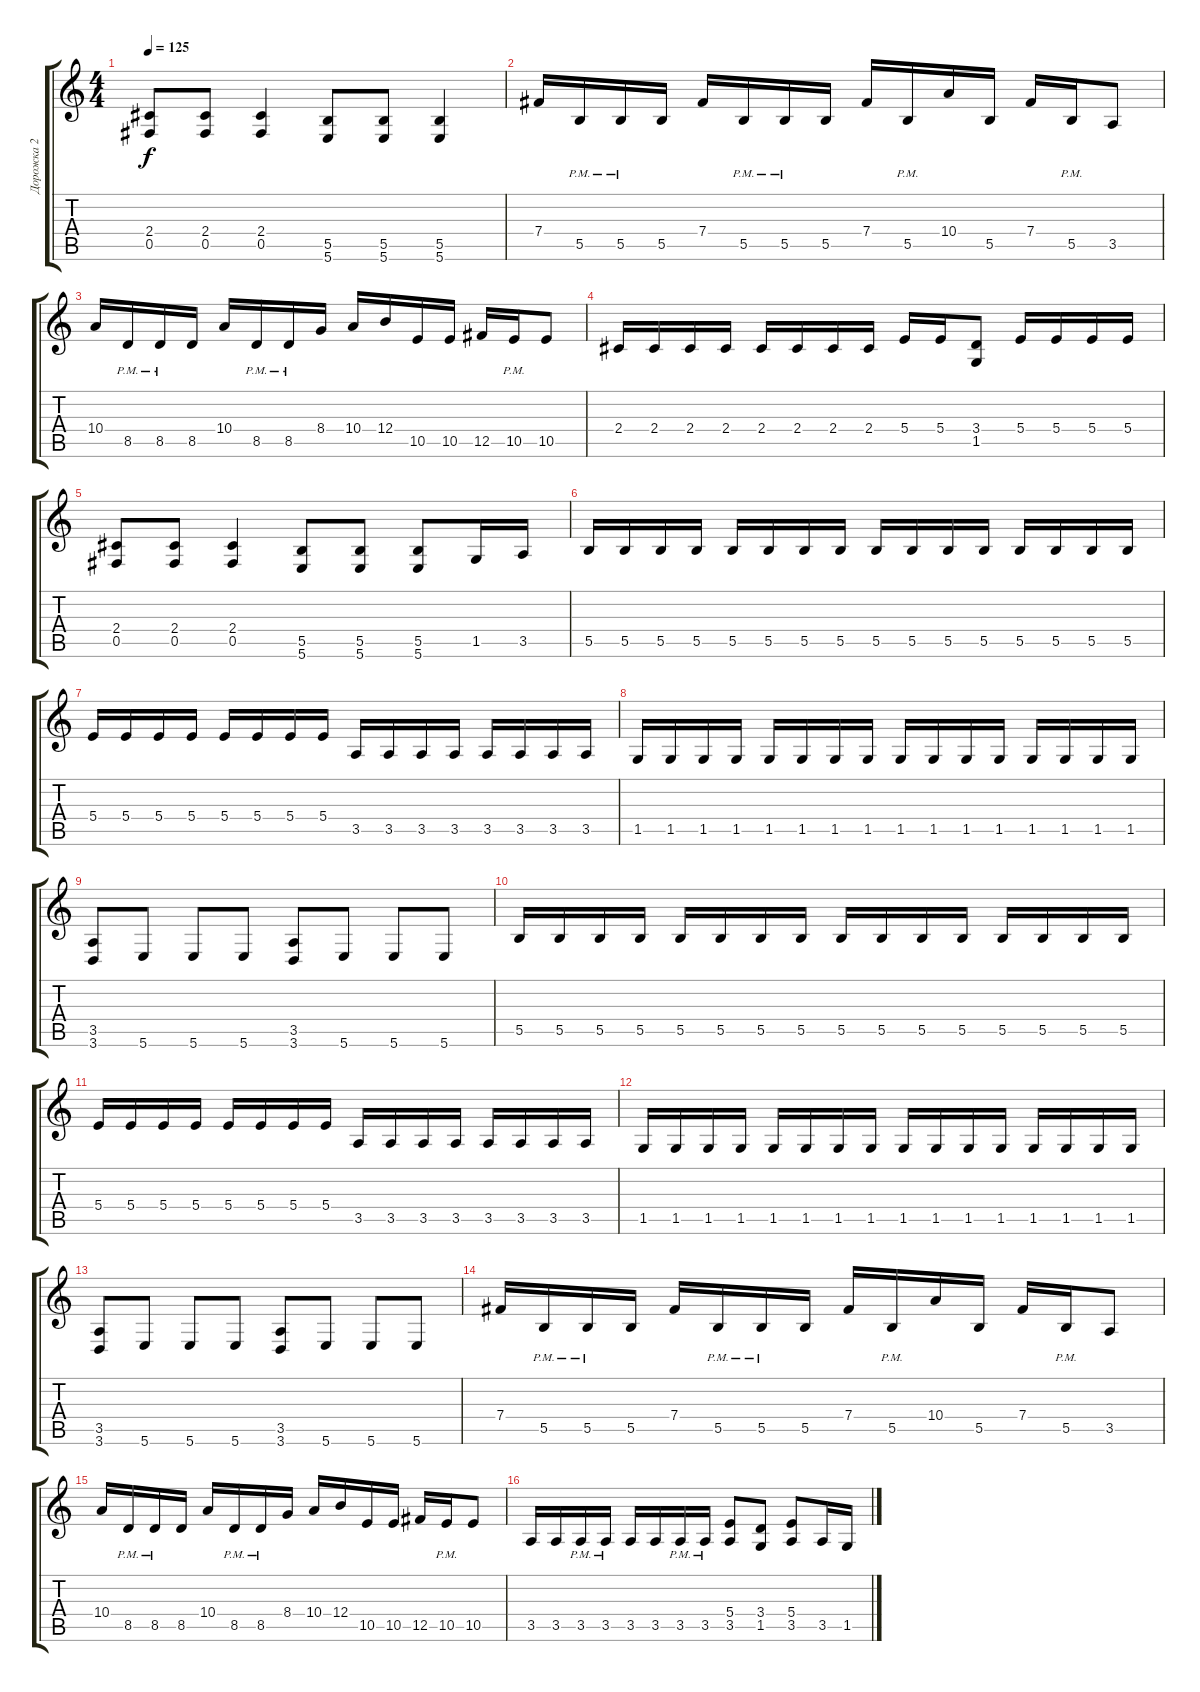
\track ("Дорожка 2" "Дорожка 2") {instrument distortionguitar}
\staff {score tabs}
\tuning (Db4 Ab3 E3 B2 Gb2 B1) {hide}
\ts (4 4)
\tempo 125
\clef g2
\ks c
(2.4 0.5).8{dy f} (2.4 0.5).8 (2.4 0.5).4 (5.5 5.6).8 (5.5 5.6).8 (5.5 5.6).4 |
7.4.16 5.5{pm}.16 5.5{pm}.16 5.5.16 7.4.16 5.5{pm}.16 5.5{pm}.16 5.5.16 7.4.16 5.5{pm}.16 10.4.16 5.5.16 7.4.16 5.5{pm}.16 3.5.8 |
10.4.16 8.5{pm}.16 8.5{pm}.16 8.5.16 10.4.16 8.5{pm}.16 8.5{pm}.16 8.4.16 10.4.16 12.4.16 10.5.16 10.5.16 12.5.16 10.5{pm}.16 10.5.8 |
2.4.16 2.4.16 2.4.16 2.4.16 2.4.16 2.4.16 2.4.16 2.4.16 5.4.16 5.4.16 (3.4 1.5).8 5.4.16 5.4.16 5.4.16 5.4.16 |
(2.4 0.5).8 (2.4 0.5).8 (2.4 0.5).4 (5.5 5.6).8 (5.5 5.6).8 (5.5 5.6).8 1.5.16 3.5.16 |
5.5.16 5.5.16 5.5.16 5.5.16 5.5.16 5.5.16 5.5.16 5.5.16 5.5.16 5.5.16 5.5.16 5.5.16 5.5.16 5.5.16 5.5.16 5.5.16 |
5.4.16 5.4.16 5.4.16 5.4.16 5.4.16 5.4.16 5.4.16 5.4.16 3.5.16 3.5.16 3.5.16 3.5.16 3.5.16 3.5.16 3.5.16 3.5.16 |
1.5.16 1.5.16 1.5.16 1.5.16 1.5.16 1.5.16 1.5.16 1.5.16 1.5.16 1.5.16 1.5.16 1.5.16 1.5.16 1.5.16 1.5.16 1.5.16 |
(3.5 3.6).8 5.6.8 5.6.8 5.6.8 (3.5 3.6).8 5.6.8 5.6.8 5.6.8 |
5.5.16 5.5.16 5.5.16 5.5.16 5.5.16 5.5.16 5.5.16 5.5.16 5.5.16 5.5.16 5.5.16 5.5.16 5.5.16 5.5.16 5.5.16 5.5.16 |
5.4.16 5.4.16 5.4.16 5.4.16 5.4.16 5.4.16 5.4.16 5.4.16 3.5.16 3.5.16 3.5.16 3.5.16 3.5.16 3.5.16 3.5.16 3.5.16 |
1.5.16 1.5.16 1.5.16 1.5.16 1.5.16 1.5.16 1.5.16 1.5.16 1.5.16 1.5.16 1.5.16 1.5.16 1.5.16 1.5.16 1.5.16 1.5.16 |
(3.5 3.6).8 5.6.8 5.6.8 5.6.8 (3.5 3.6).8 5.6.8 5.6.8 5.6.8 |
7.4.16 5.5{pm}.16 5.5{pm}.16 5.5.16 7.4.16 5.5{pm}.16 5.5{pm}.16 5.5.16 7.4.16 5.5{pm}.16 10.4.16 5.5.16 7.4.16 5.5{pm}.16 3.5.8 |
10.4.16 8.5{pm}.16 8.5{pm}.16 8.5.16 10.4.16 8.5{pm}.16 8.5{pm}.16 8.4.16 10.4.16 12.4.16 10.5.16 10.5.16 12.5.16 10.5{pm}.16 10.5.8 |
3.5.16 3.5.16 3.5{pm}.16 3.5{pm}.16 3.5.16 3.5.16 3.5{pm}.16 3.5{pm}.16 (5.4 3.5).8 (3.4 1.5).8 (5.4 3.5).8 3.5.16 1.5.16
